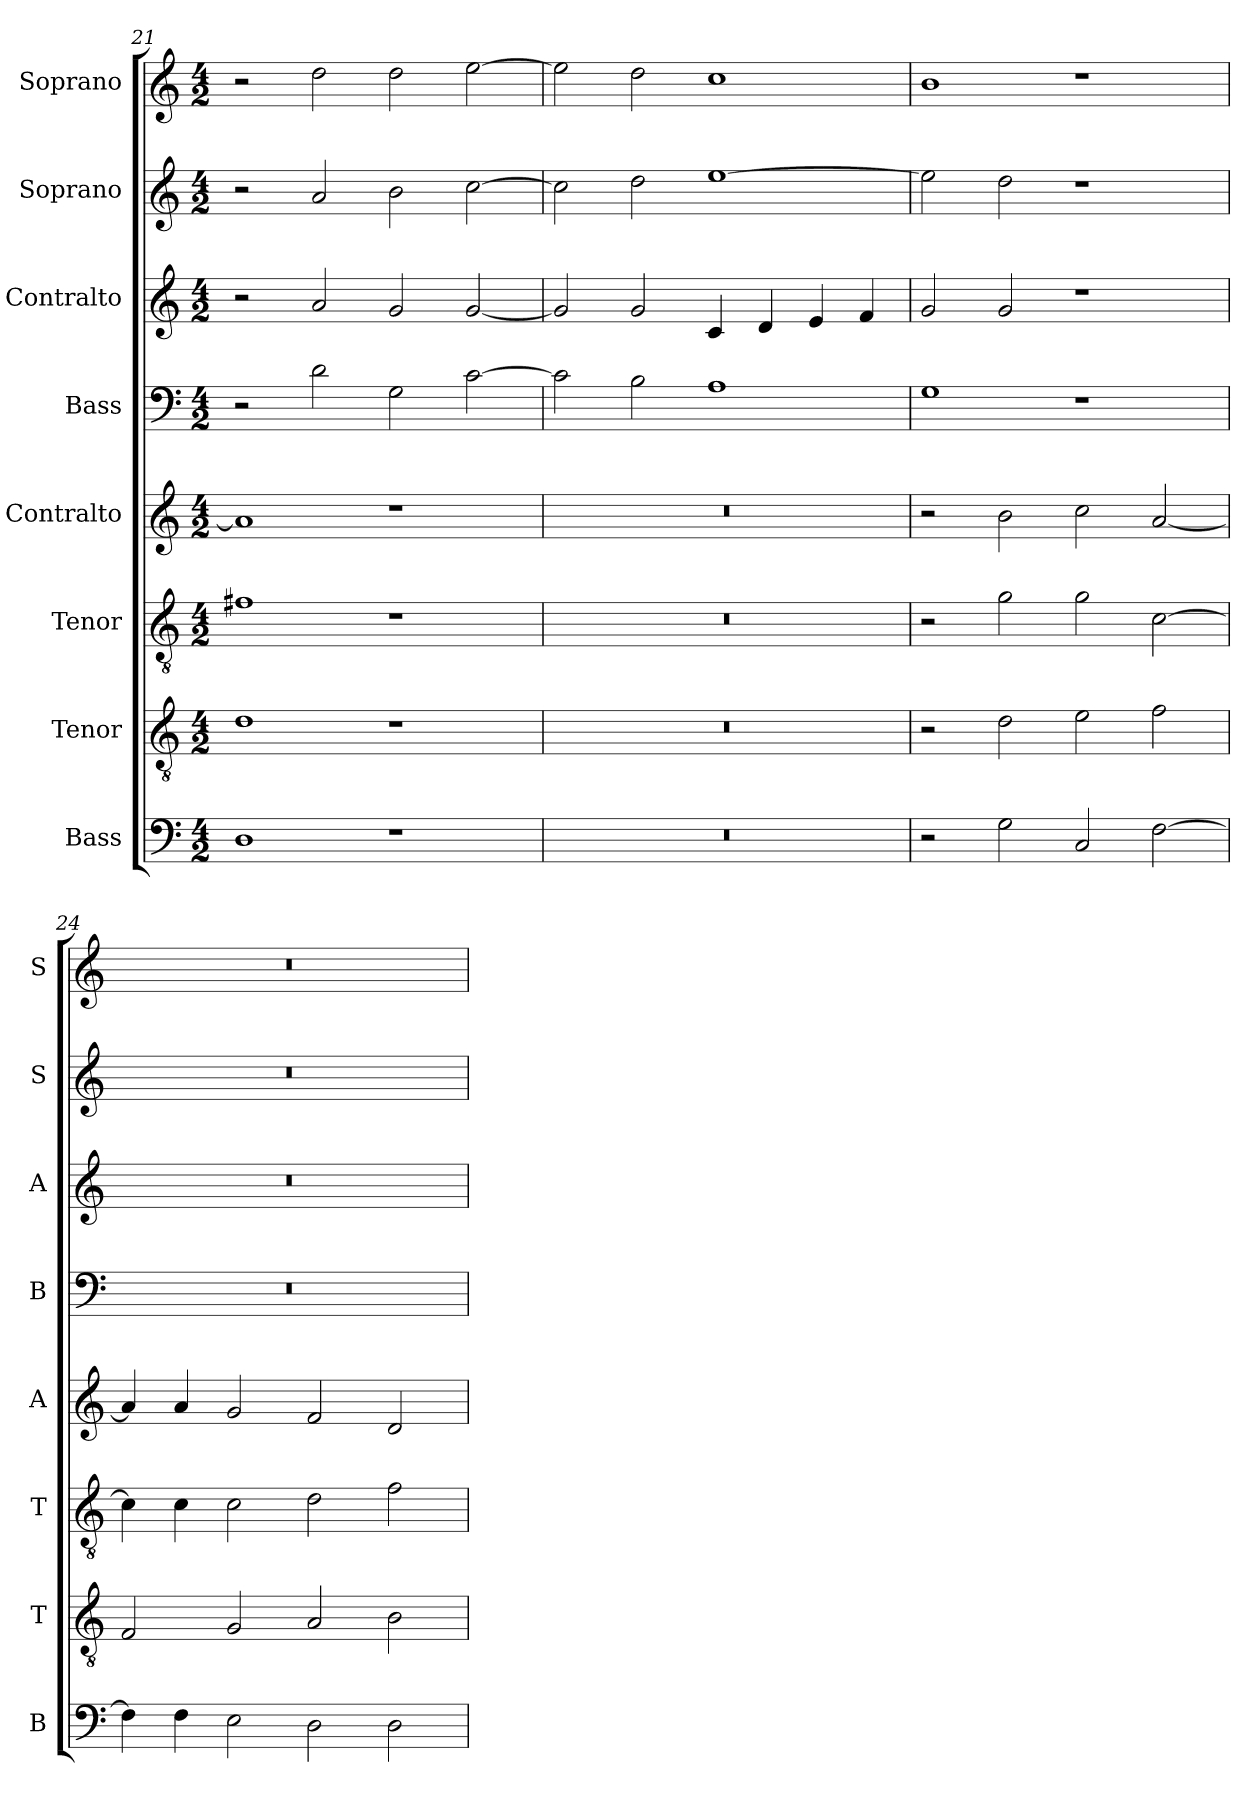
**kern	**kern	**kern	**kern	**kern	**kern	**kern	**kern
*part8	*part7	*part6	*part5	*part4	*part3	*part2	*part1
*staff8	*staff7	*staff6	*staff5	*staff4	*staff3	*staff2	*staff1
*I"Bass	*I"Tenor	*I"Tenor	*I"Contralto	*I"Bass	*I"Contralto	*I"Soprano	*I"Soprano
*I'B	*I'T	*I'T	*I'A	*I'B	*I'A	*I'S	*I'S
*clefF4	*clefGv2	*clefGv2	*clefG2	*clefF4	*clefG2	*clefG2	*clefG2
*k[]	*k[]	*k[]	*k[]	*k[]	*k[]	*k[]	*k[]
*G:mix	*G:mix	*G:mix	*G:mix	*G:mix	*G:mix	*G:mix	*G:mix
*M4/2	*M4/2	*M4/2	*M4/2	*M4/2	*M4/2	*M4/2	*M4/2
=21	=21	=21	=21	=21	=21	=21	=21
1D	1d	1f#X	1a]	2r	2r	2r	2r
.	.	.	.	2d	2a	2a	2dd
1r	1r	1r	1r	2G	2g	2b	2dd
.	.	.	.	[2c	[2g	[2cc	[2ee
=22	=22	=22	=22	=22	=22	=22	=22
0r	0r	0r	0r	2c]	2g]	2cc]	2ee]
.	.	.	.	2B	2g	2dd	2dd
.	.	.	.	1A	4c	[1ee	1cc
.	.	.	.	.	4d	.	.
.	.	.	.	.	4e	.	.
.	.	.	.	.	4f	.	.
=23	=23	=23	=23	=23	=23	=23	=23
2r	2r	2r	2r	1G	2g	2ee]	1b
2G	2d	2g	2b	.	2g	2dd	.
2C	2e	2g	2cc	1r	1r	1r	1r
[2F	2f	[2c	[2a	.	.	.	.
=24	=24	=24	=24	=24	=24	=24	=24
4F]	2F	4c]	4a]	0r	0r	0r	0r
4F	.	4c	4a	.	.	.	.
2E	2G	2c	2g	.	.	.	.
2D	2A	2d	2f	.	.	.	.
2D	2B	2f	2d	.	.	.	.
=	=	=	=	=	=	=	=
*-	*-	*-	*-	*-	*-	*-	*-
